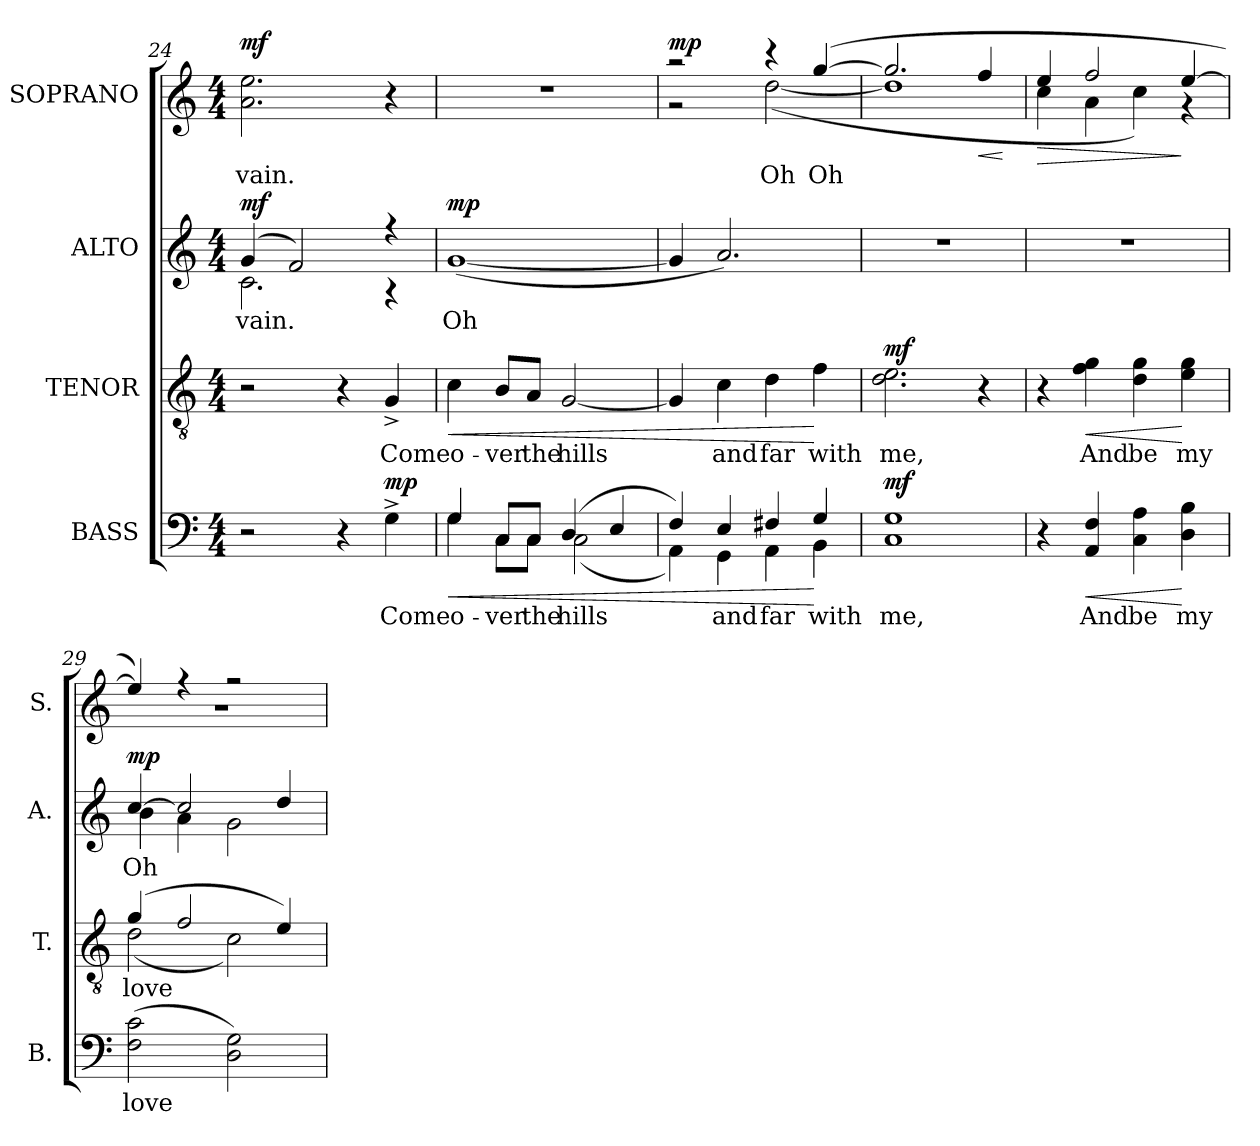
**kern	**text	**dynam	**kern	**text	**dynam	**kern	**text	**dynam	**kern	**text	**dynam
*part4	*part4	*part4	*part3	*part3	*part3	*part2	*part2	*part2	*part1	*part1	*part1
*staff4	*staff4	*staff4	*staff3	*staff3	*staff3	*staff2	*staff2	*staff2	*staff1	*staff1	*staff1
*I"BASS	*	*	*I"TENOR	*	*	*I"ALTO	*	*	*I"SOPRANO	*	*
*I'B.	*	*	*I'T.	*	*	*I'A.	*	*	*I'S.	*	*
*clefF4	*	*	*clefGv2	*	*	*clefG2	*	*	*clefG2	*	*
*	*	*	*ITrd7c12	*	*	*	*	*	*	*	*
*k[]	*	*	*k[]	*	*	*k[]	*	*	*k[]	*	*
*a:	*	*	*a:	*	*	*a:	*	*	*a:	*	*
*M4/4	*	*	*M4/4	*	*	*M4/4	*	*	*M4/4	*	*
=24	=24	=24	=24	=24	=24	=24	=24	=24	=24	=24	=24
!	!	!	!	!	!	!	!LO:LY:b:color=#000000	!	!	!	!
*	*	*	*	*	*	*^	*	*	*	*	*
!	!	!	!	!	!	!	!	!	!	!	!LO:LY:b:color=#000000	!
2r	.	.	2r	.	.	(4gi/	2.ci\	vain.	mf	2.ai\ 2.eei	vain.	mf
.	.	.	.	.	.	2fi/)	.	.	.	.	.	.
4r	.	.	4r	.	.	.	.	.	.	.	.	.
!	!LO:LY:b:color=#000000	!	!	!	!	!	!	!	!	!	!	!
!	!	!	!	!LO:LY:b:color=#000000	!	!	!	!	!	!	!	!
4G^i\	Come	mp	4GG^i/	Come	.	4r	4r	.	.	4r	.	.
*	*	*	*	*	*	*v	*v	*	*	*	*	*
!!LO:LB:g=z
=25	=25	=25	=25	=25	=25	=25	=25	=25	=25	=25	=25
*	*	*	*	*	*	*^	*	*	*	*	*
!	!LO:LY:b:color=#000000	!LO:HP:b	!	!	!	!	!	!	!	!	!	!
*^	*	*	*	*	*	*v	*v	*	*	*	*	*
*	*	*	*	*	*	*	*^	*	*	*	*	*
!	!	!	!	!	!LO:LY:b:color=#000000	!LO:HP:b	!	!	!	!	!	!	!
*	*	*	*	*	*	*	*v	*v	*	*	*	*	*
*	*	*	*	*	*	*	*^	*	*	*	*	*
!	!	!	!	!	!	!	!	!	!LO:LY:b:color=#000000	!	!	!	!
*	*	*	*	*	*	*	*v	*v	*	*	*	*	*
4Gi/	4Gi\	o-	<	4Ci\	o-	<	([1gi	Oh	mp	1r	.	.
!	!	!LO:LY:b:color=#000000	!	!	!	!	!	!	!	!	!	!
!	!	!	!	!	!LO:LY:b:color=#000000	!	!	!	!	!	!	!
8Ci/L	8Ci\L	-ver	.	8BBi/L	-ver	.	.	.	.	.	.	.
!	!	!LO:LY:b:color=#000000	!	!	!	!	!	!	!	!	!	!
!	!	!	!	!	!LO:LY:b:color=#000000	!	!	!	!	!	!	!
8Ci/J	8Ci\J	the	.	8AAi/J	the	.	.	.	.	.	.	.
!	!	!LO:LY:b:color=#000000	!	!	!	!	!	!	!	!	!	!
!	!	!	!	!	!LO:LY:b:color=#000000	!	!	!	!	!	!	!
(4Di/	(2Ci\	hills	.	[2GGi/	hills	.	.	.	.	.	.	.
4Ei/	.	.	.	.	.	.	.	.	.	.	.	.
=26	=26	=26	=26	=26	=26	=26	=26	=26	=26	=26	=26	=26
*	*	*	*	*	*	*	*	*	*	*^	*	*
4Fi/)	4AAi\)	.	.	4GGi/]	.	.	4gi/]	.	.	2r	2r	.	mp
!	!	!LO:LY:b:color=#000000	!	!	!	!	!	!	!	!	!	!	!
!	!	!	!	!	!LO:LY:b:color=#000000	!	!	!	!	!	!	!	!
4Ei/	4GGi\	and	.	4Ci\	and	.	2.ai/)	.	.	.	.	.	.
!	!	!LO:LY:b:color=#000000	!	!	!	!	!	!	!	!	!	!	!
!	!	!	!	!	!LO:LY:b:color=#000000	!	!	!	!	!	!	!	!
!	!	!	!	!	!	!	!	!	!	!	!	!LO:LY:b:color=#000000	!
4F#Xi/	4AAi\	far	.	4Di\	far	.	.	.	.	4r	([2ddi\	Oh	.
!	!	!LO:LY:b:color=#000000	!	!	!	!	!	!	!	!	!	!	!
!	!	!	!	!	!LO:LY:b:color=#000000	!	!	!	!	!	!	!	!
!	!	!	!	!	!	!	!	!	!	!	!	!LO:LY:a:color=#000000	!
4Gi/	4BBi\	with	[	4Fi\	with	[	.	.	.	([4ggi/	.	Oh	.
=27	=27	=27	=27	=27	=27	=27	=27	=27	=27	=27	=27	=27	=27
!	!	!LO:LY:b:color=#000000	!	!	!	!	!	!	!	!	!	!	!
!	!	!	!	!	!LO:LY:b:color=#000000	!	!	!	!	!	!	!	!
1Gi	1Ci	me,	mf	2.Di\ 2.Ei	me,	mf	1r	.	.	2.ggi/]	1ddi]	.	.
!	!	!	!	!	!	!	!	!	!	!	!	!	!LO:HP:b
.	.	.	.	4r	.	.	.	.	.	4ffi/	.	.	<
*v	*v	*	*	*	*	*	*	*	*	*v	*v	*	*
.	.	.	.	.	.	.	.	.	.	.	[
=28	=28	=28	=28	=28	=28	=28	=28	=28	=28	=28	=28
*	*	*	*	*	*	*	*	*	*^	*	*
!	!	!	!	!	!	!	!	!	!	!	!	!LO:HP:b
4r	.	.	4r	.	.	1r	.	.	4eei/	4cci\	.	>
!	!LO:LY:b:color=#000000	!LO:HP:b	!	!	!	!	!	!	!	!	!	!
!	!	!	!	!LO:LY:b:color=#000000	!LO:HP:b	!	!	!	!	!	!	!
4AAi/ 4Fi	And	<	4Fi\ 4Gi	And	<	.	.	.	2ffi/	4ai\	.	.
!	!LO:LY:b:color=#000000	!	!	!	!	!	!	!	!	!	!	!
!	!	!	!	!LO:LY:b:color=#000000	!	!	!	!	!	!	!	!
4Ci\ 4Ai	be	.	4Di\ 4Gi	be	.	.	.	.	.	4cci\)	.	.
!	!LO:LY:b:color=#000000	!	!	!	!	!	!	!	!	!	!	!
!	!	!	!	!LO:LY:b:color=#000000	!	!	!	!	!	!	!	!
4Di\ 4Bi	my	[	4Ei\ 4Gi	my	[	.	.	.	[4eei/	4r	.	]
=29	=29	=29	=29	=29	=29	=29	=29	=29	=29	=29	=29	=29
!	!LO:LY:b:color=#000000	!	!	!	!	!	!	!	!	!	!	!
!	!	!	!	!LO:LY:b:color=#000000	!	!	!	!	!	!	!	!
*	*	*	*^	*	*	*^	*	*	*	*	*	*
!	!	!	!	!	!	!	!	!	!LO:LY:b:color=#000000	!	!	!	!	!
(2Fi\ 2ci	love	.	(4Gi/	(2Di\	love	.	[4cci/	4bi\	Oh	mp	4eei/])	1r	.	.
.	.	.	2Fi/	.	.	.	2cci/]	4ai\	.	.	4r	.	.	.
2Di\ 2Gi)	.	.	.	2Ci\)	.	.	.	2gi\	.	.	2r	.	.	.
.	.	.	4Ei/)	.	.	.	4ddi/	.	.	.	.	.	.	.
*	*	*	*v	*v	*	*	*	*	*	*	*v	*v	*	*
*	*	*	*	*	*	*v	*v	*	*	*	*	*
=	=	=	=	=	=	=	=	=	=	=	=
*-	*-	*-	*-	*-	*-	*-	*-	*-	*-	*-	*-
